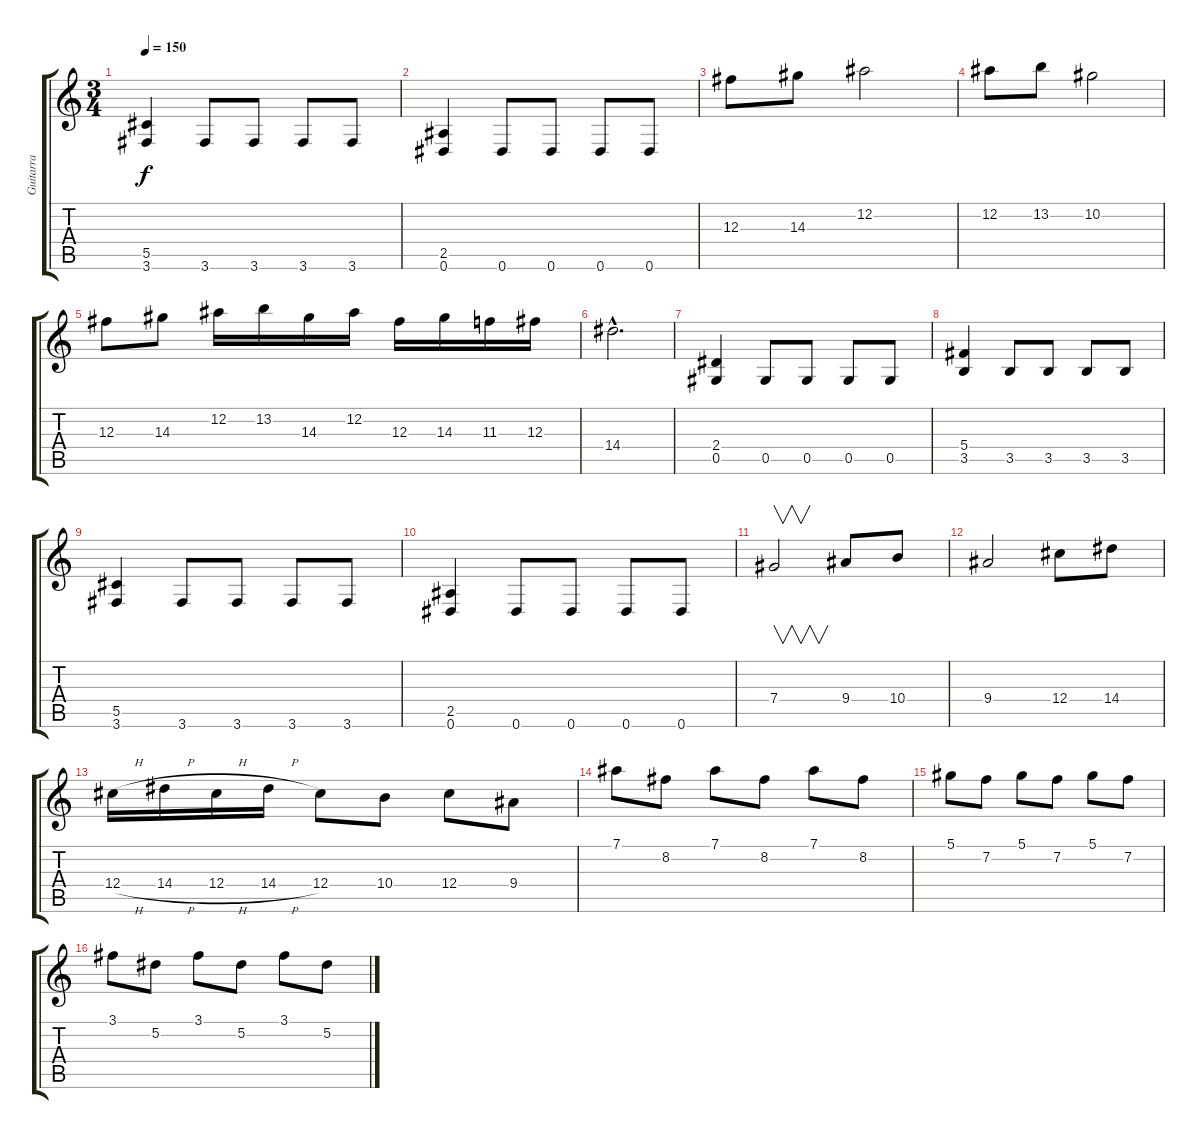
\track ("Guitarra" "Guitarra") {instrument overdrivenguitar}
\staff {score tabs}
\tuning (Eb4 Bb3 Gb3 Db3 Ab2 Eb2) {hide}
\ts (3 4)
\tempo 150
\clef g2
\ks c
(5.5 3.6).4{dy f} 3.6.8 3.6.8 3.6.8 3.6.8 |
(2.5 0.6).4 0.6.8 0.6.8 0.6.8 0.6.8 |
12.3.8 14.3.8 12.2.2 |
12.2.8 13.2.8 10.2.2 |
12.3.8 14.3.8 12.2.16 13.2.16 14.3.16 12.2.16 12.3.16 14.3.16 11.3.16 12.3.16 |
14.4{hac}.2{d} |
(2.4 0.5).4 0.5.8 0.5.8 0.5.8 0.5.8 |
(5.4 3.5).4 3.5.8 3.5.8 3.5.8 3.5.8 |
(5.5 3.6).4 3.6.8 3.6.8 3.6.8 3.6.8 |
(2.5 0.6).4 0.6.8 0.6.8 0.6.8 0.6.8 |
7.4.2{v} 9.4.8 10.4.8 |
9.4.2 12.4.8 14.4.8 |
12.4{h}.16 14.4{h}.16 12.4{h}.16 14.4{h}.16 12.4.8 10.4.8 12.4.8 9.4.8 |
7.1.8 8.2.8 7.1.8 8.2.8 7.1.8 8.2.8 |
5.1.8 7.2.8 5.1.8 7.2.8 5.1.8 7.2.8 |
3.1.8 5.2.8 3.1.8 5.2.8 3.1.8 5.2.8
